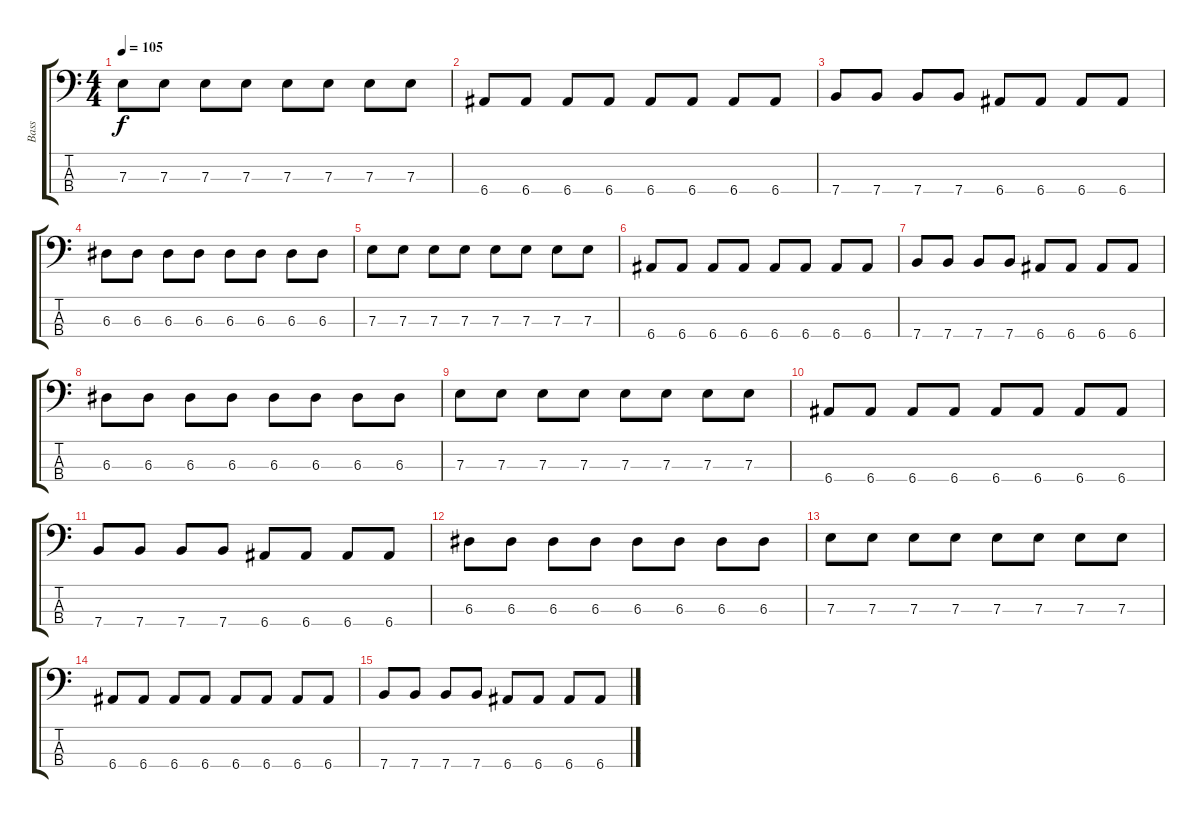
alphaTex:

\track ("Bass" "Bass") {instrument electricbasspick}
\staff {score tabs}
\tuning (G2 D2 A1 E1) {hide}
\ts (4 4)
\tempo 105
\clef f4
\ks c
7.3.8{dy f} 7.3.8 7.3.8 7.3.8 7.3.8 7.3.8 7.3.8 7.3.8 |
6.4.8 6.4.8 6.4.8 6.4.8 6.4.8 6.4.8 6.4.8 6.4.8 |
7.4.8 7.4.8 7.4.8 7.4.8 6.4.8 6.4.8 6.4.8 6.4.8 |
6.3.8 6.3.8 6.3.8 6.3.8 6.3.8 6.3.8 6.3.8 6.3.8 |
7.3.8 7.3.8 7.3.8 7.3.8 7.3.8 7.3.8 7.3.8 7.3.8 |
6.4.8 6.4.8 6.4.8 6.4.8 6.4.8 6.4.8 6.4.8 6.4.8 |
7.4.8 7.4.8 7.4.8 7.4.8 6.4.8 6.4.8 6.4.8 6.4.8 |
6.3.8 6.3.8 6.3.8 6.3.8 6.3.8 6.3.8 6.3.8 6.3.8 |
7.3.8 7.3.8 7.3.8 7.3.8 7.3.8 7.3.8 7.3.8 7.3.8 |
6.4.8 6.4.8 6.4.8 6.4.8 6.4.8 6.4.8 6.4.8 6.4.8 |
7.4.8 7.4.8 7.4.8 7.4.8 6.4.8 6.4.8 6.4.8 6.4.8 |
6.3.8 6.3.8 6.3.8 6.3.8 6.3.8 6.3.8 6.3.8 6.3.8 |
7.3.8 7.3.8 7.3.8 7.3.8 7.3.8 7.3.8 7.3.8 7.3.8 |
6.4.8 6.4.8 6.4.8 6.4.8 6.4.8 6.4.8 6.4.8 6.4.8 |
7.4.8 7.4.8 7.4.8 7.4.8 6.4.8 6.4.8 6.4.8 6.4.8
